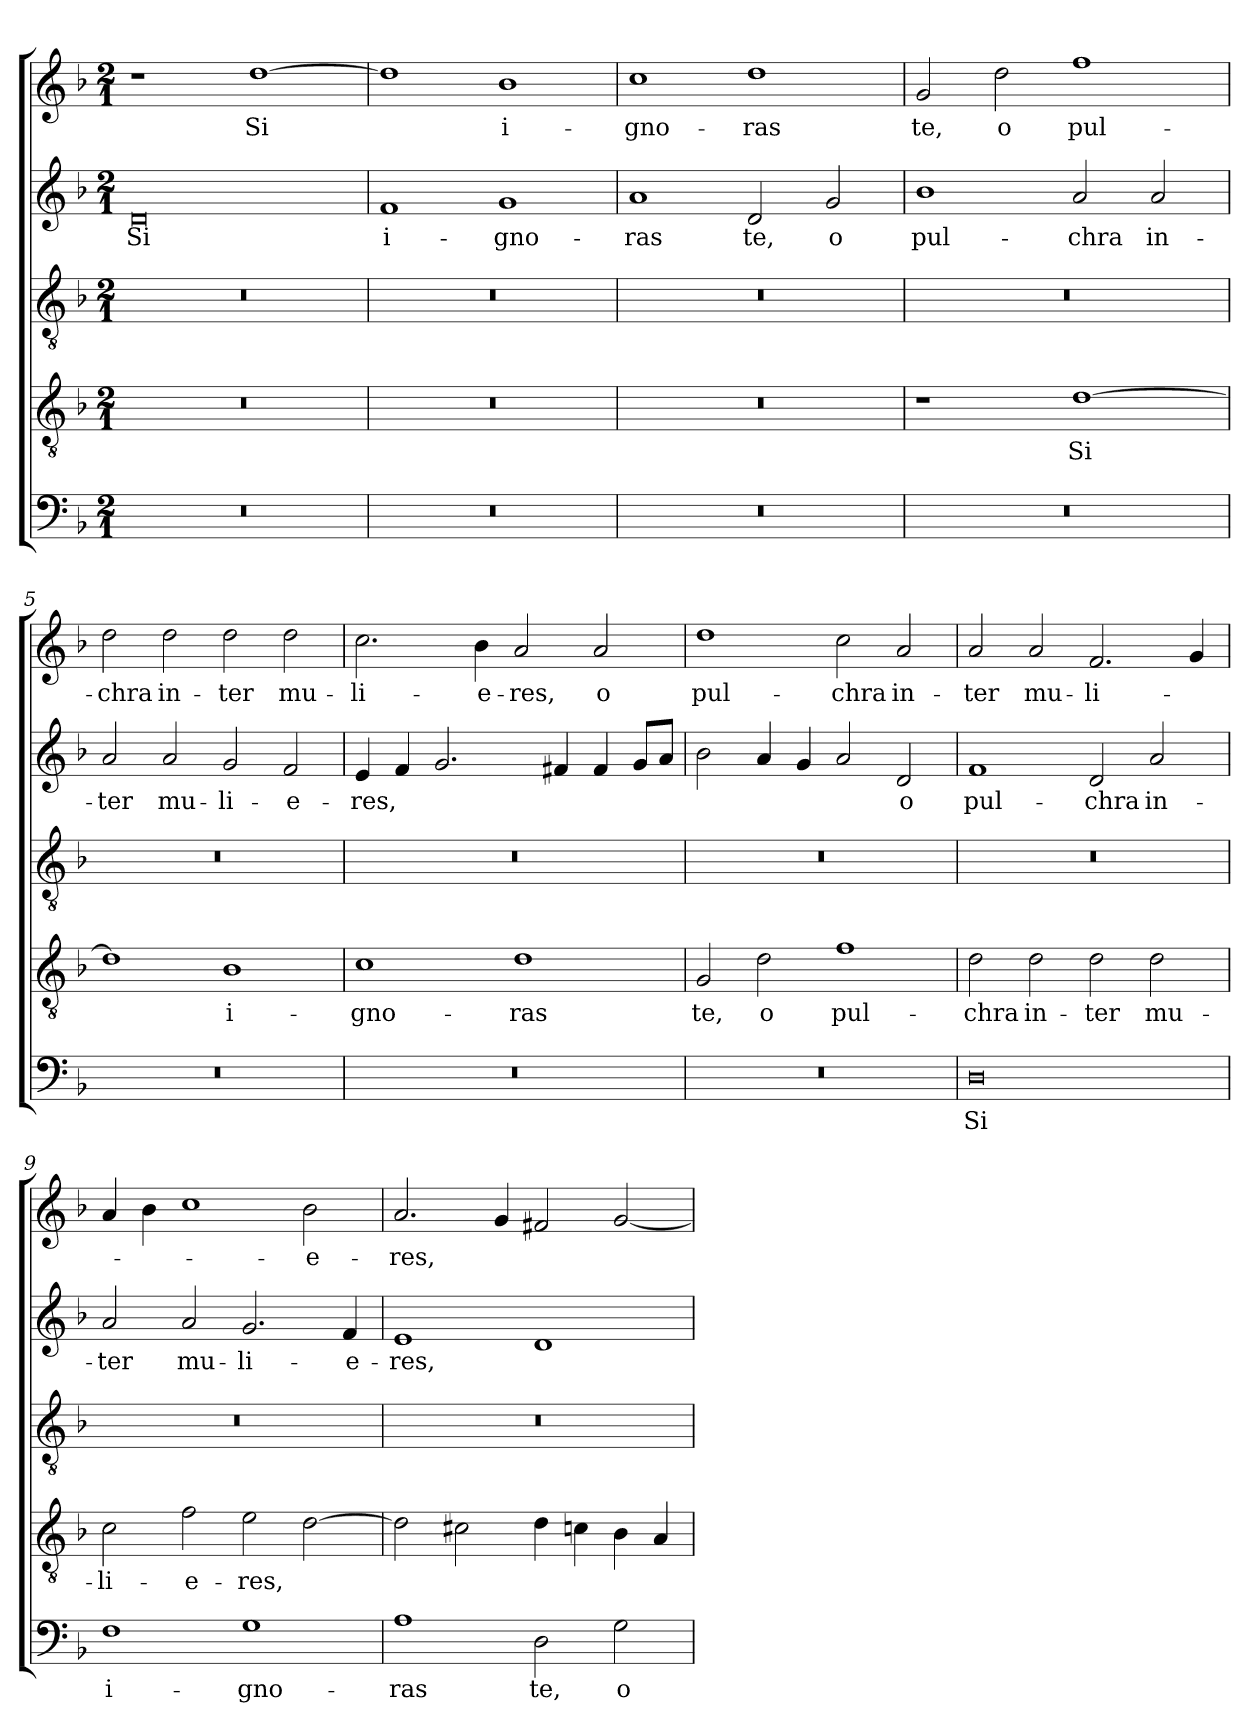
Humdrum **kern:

**kern	**text	**kern	**text	**kern	**kern	**text	**kern	**text
*part5	*part5	*part4	*part4	*part3	*part2	*part2	*part1	*part1
*staff5	*staff5	*staff4	*staff4	*staff3	*staff2	*staff2	*staff1	*staff1
*clefF4	*	*clefGv2	*	*clefGv2	*clefG2	*	*clefG2	*
*k[b-]	*	*k[b-]	*	*k[b-]	*k[b-]	*	*k[b-]	*
*F:	*	*F:	*	*F:	*F:	*	*F:	*
*M2/1	*	*M2/1	*	*M2/1	*M2/1	*	*M2/1	*
=1	=1	=1	=1	=1	=1	=1	=1	=1
!	!	!	!	!	!	!LO:LY:b	!	!
0r	.	0r	.	0r	0d	Si	1r	.
!	!	!	!	!	!	!	!	!LO:LY:b
.	.	.	.	.	.	.	[1dd	Si
=2	=2	=2	=2	=2	=2	=2	=2	=2
!	!	!	!	!	!	!LO:LY:b	!	!
0r	.	0r	.	0r	1f	i-	1dd]	.
!	!	!	!	!	!	!LO:LY:b	!	!LO:LY:b
.	.	.	.	.	1g	-gno-	1b-	i-
=3	=3	=3	=3	=3	=3	=3	=3	=3
!	!	!	!	!	!	!LO:LY:b	!	!LO:LY:b
0r	.	0r	.	0r	1a	-ras	1cc	-gno-
!	!	!	!	!	!	!LO:LY:b	!	!LO:LY:b
.	.	.	.	.	2d/	te,	1dd	-ras
!	!	!	!	!	!	!LO:LY:b	!	!
.	.	.	.	.	2g/	o	.	.
=4	=4	=4	=4	=4	=4	=4	=4	=4
!	!	!	!	!	!	!LO:LY:b	!	!LO:LY:b
0r	.	1r	.	0r	1b-	pul-	2g/	te,
!	!	!	!	!	!	!	!	!LO:LY:b
.	.	.	.	.	.	.	2dd\	o
!	!	!	!LO:LY:b	!	!	!LO:LY:b	!	!LO:LY:b
.	.	[1d	Si	.	2a/	-chra	1ff	pul-
!	!	!	!	!	!	!LO:LY:b	!	!
.	.	.	.	.	2a/	in-	.	.
=5	=5	=5	=5	=5	=5	=5	=5	=5
!	!	!	!	!	!	!LO:LY:b	!	!LO:LY:b
0r	.	1d]	.	0r	2a/	-ter	2dd\	-chra
!	!	!	!	!	!	!LO:LY:b	!	!LO:LY:b
.	.	.	.	.	2a/	mu-	2dd\	in-
!	!	!	!LO:LY:b	!	!	!LO:LY:b	!	!LO:LY:b
.	.	1B-	i-	.	2g/	-li-	2dd\	-ter
!	!	!	!	!	!	!LO:LY:b	!	!LO:LY:b
.	.	.	.	.	2f/	-e-	2dd\	mu-
=6	=6	=6	=6	=6	=6	=6	=6	=6
!	!	!	!LO:LY:b	!	!	!LO:LY:b	!	!LO:LY:b
0r	.	1c	-gno-	0r	4e/	-res,	2.cc\	-li-
.	.	.	.	.	4f/	.	.	.
.	.	.	.	.	2.g/	.	.	.
!	!	!	!	!	!	!	!	!LO:LY:b
.	.	.	.	.	.	.	4b-\	-e-
!	!	!	!LO:LY:b	!	!	!	!	!LO:LY:b
.	.	1d	-ras	.	.	.	2a/	-res,
.	.	.	.	.	4f#X/	.	.	.
!	!	!	!	!	!	!	!	!LO:LY:b
.	.	.	.	.	4f#/	.	2a/	o
.	.	.	.	.	8g/L	.	.	.
.	.	.	.	.	8a/J	.	.	.
=7	=7	=7	=7	=7	=7	=7	=7	=7
!	!	!	!LO:LY:b	!	!	!	!	!LO:LY:b
0r	.	2G/	te,	0r	2b-\	.	1dd	pul-
!	!	!	!LO:LY:b	!	!	!	!	!
.	.	2d\	o	.	4a/	.	.	.
.	.	.	.	.	4g/	.	.	.
!	!	!	!LO:LY:b	!	!	!	!	!LO:LY:b
.	.	1f	pul-	.	2a/	.	2cc\	-chra
!	!	!	!	!	!	!LO:LY:b	!	!LO:LY:b
.	.	.	.	.	2d/	o	2a/	in-
!!LO:LB:g=z
=8	=8	=8	=8	=8	=8	=8	=8	=8
!	!LO:LY:b	!	!LO:LY:b	!	!	!LO:LY:b	!	!LO:LY:b
0D	Si	2d\	-chra	0r	1f	pul-	2a/	-ter
!	!	!	!LO:LY:b	!	!	!	!	!LO:LY:b
.	.	2d\	in-	.	.	.	2a/	mu-
!	!	!	!LO:LY:b	!	!	!LO:LY:b	!	!LO:LY:b
.	.	2d\	-ter	.	2d/	-chra	2.f/	-li-
!	!	!	!LO:LY:b	!	!	!LO:LY:b	!	!
.	.	2d\	mu-	.	2a/	in-	.	.
.	.	.	.	.	.	.	4g/	.
=9	=9	=9	=9	=9	=9	=9	=9	=9
!	!LO:LY:b	!	!LO:LY:b	!	!	!LO:LY:b	!	!
1F	i-	2c\	-li-	0r	2a/	-ter	4a/	.
.	.	.	.	.	.	.	4b-\	.
!	!	!	!LO:LY:b	!	!	!LO:LY:b	!	!
.	.	2f\	-e-	.	2a/	mu-	1cc	.
!	!LO:LY:b	!	!LO:LY:b	!	!	!LO:LY:b	!	!
1G	-gno-	2e\	-res,	.	2.g/	-li-	.	.
!	!	!	!	!	!	!	!	!LO:LY:b
.	.	[2d\	.	.	.	.	2b-\	-e-
!	!	!	!	!	!	!LO:LY:b	!	!
.	.	.	.	.	4f/	-e-	.	.
=10	=10	=10	=10	=10	=10	=10	=10	=10
!	!LO:LY:b	!	!	!	!	!LO:LY:b	!	!LO:LY:b
1A	-ras	2d\]	.	0r	1e	-res,	2.a/	-res,
.	.	2c#X\	.	.	.	.	.	.
.	.	.	.	.	.	.	4g/	.
!	!LO:LY:b	!	!	!	!	!	!	!
2D\	te,	4d\	.	.	1d	.	2f#X/	.
.	.	4c\	.	.	.	.	.	.
!	!LO:LY:b	!	!	!	!	!	!	!
2G\	o	4B-\	.	.	.	.	[2g/	.
.	.	4A/	.	.	.	.	.	.
=	=	=	=	=	=	=	=	=
*-	*-	*-	*-	*-	*-	*-	*-	*-
